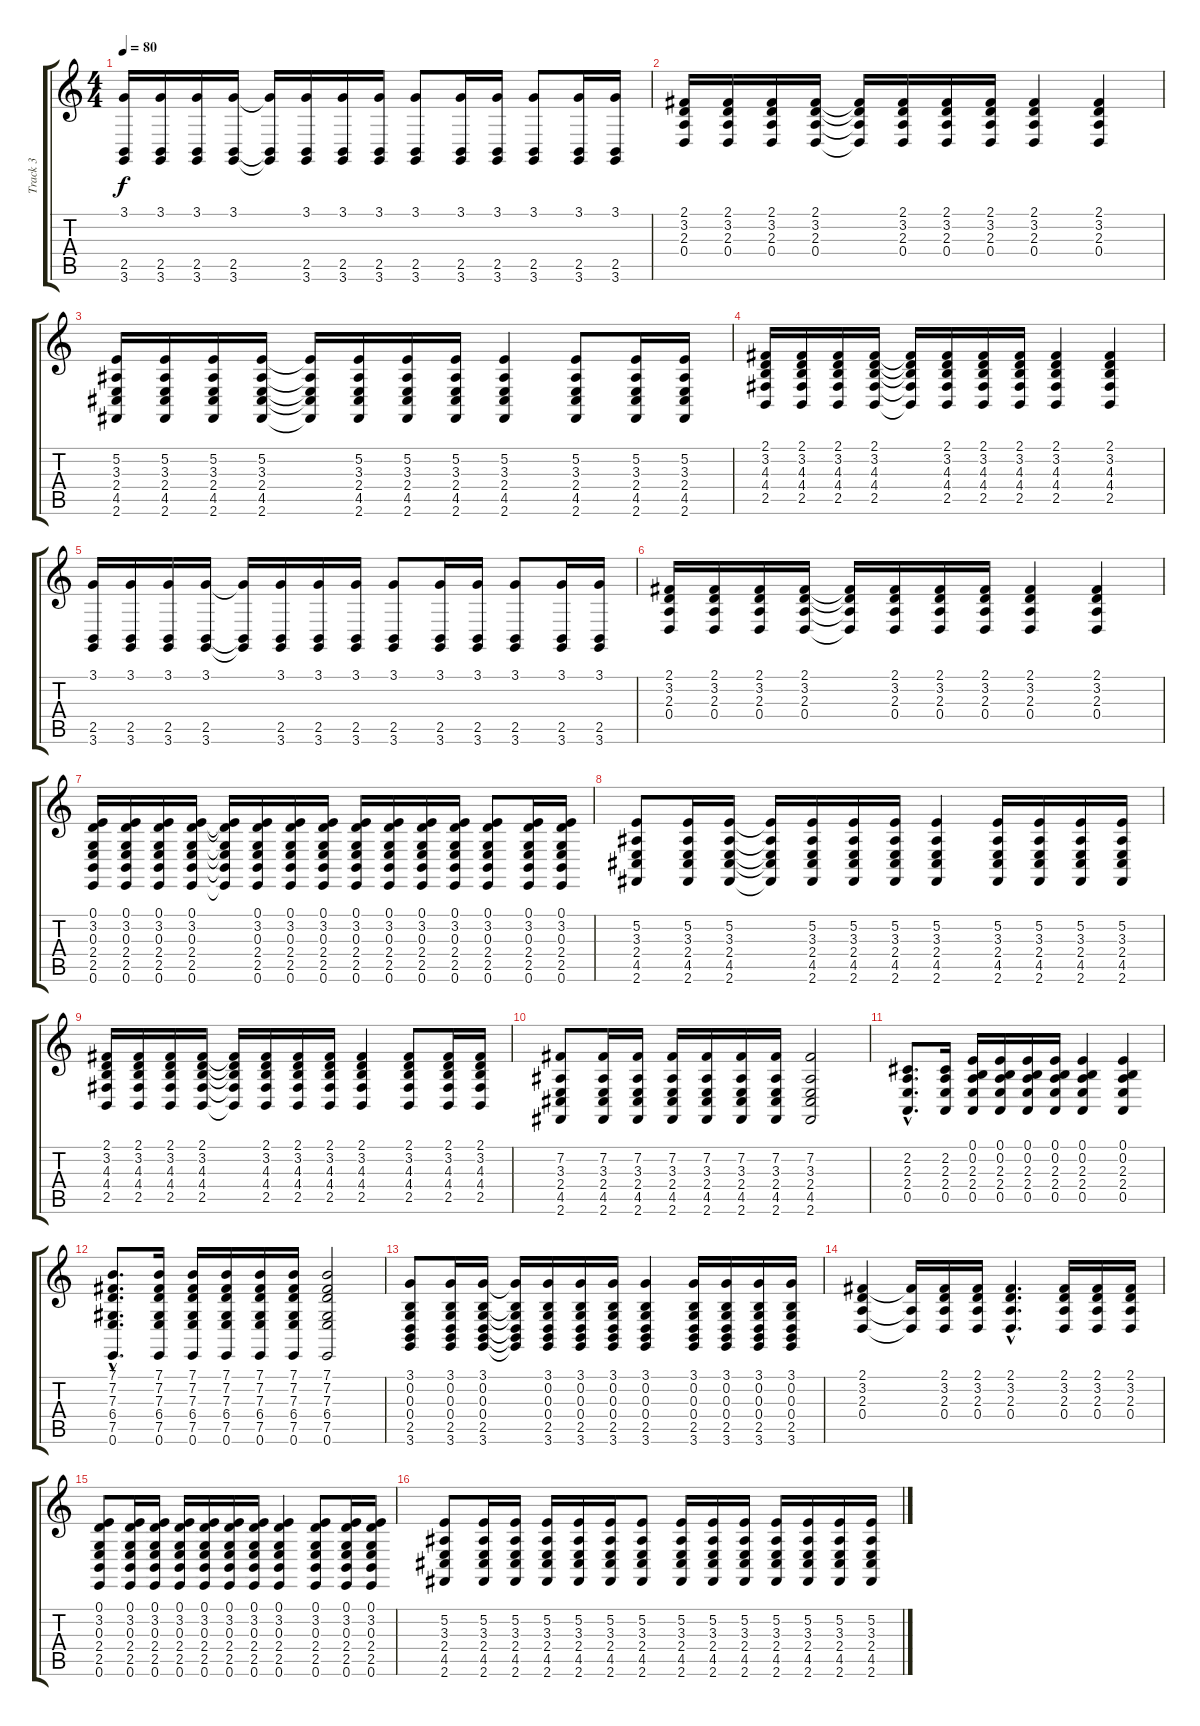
\track ("Track 3" "Track 3") {instrument pad3polysynth}
\staff {score tabs}
\tuning (E4 B3 G3 D3 A2 E2) {hide}
\ts (4 4)
\tempo 80
\clef g2
\ks c
(3.1 2.5 3.6).16{dy f} (3.1 2.5 3.6).16 (3.1 2.5 3.6).16 (3.1 2.5 3.6).16 (3.1{t} 2.5{t} 3.6{t}).16 (3.1 2.5 3.6).16 (3.1 2.5 3.6).16 (3.1 2.5 3.6).16 (3.1 2.5 3.6).8 (3.1 2.5 3.6).16 (3.1 2.5 3.6).16 (3.1 2.5 3.6).8 (3.1 2.5 3.6).16 (3.1 2.5 3.6).16 |
(2.1 3.2 2.3 0.4).16 (2.1 3.2 2.3 0.4).16 (2.1 3.2 2.3 0.4).16 (2.1 3.2 2.3 0.4).16 (2.1{t} 3.2{t} 2.3{t} 0.4{t}).16 (2.1 3.2 2.3 0.4).16 (2.1 3.2 2.3 0.4).16 (2.1 3.2 2.3 0.4).16 (2.1 3.2 2.3 0.4).4 (2.1 3.2 2.3 0.4).4 |
(5.2 3.3 2.4 4.5 2.6).16 (5.2 3.3 2.4 4.5 2.6).16 (5.2 3.3 2.4 4.5 2.6).16 (5.2 3.3 2.4 4.5 2.6).16 (5.2{t} 3.3{t} 2.4{t} 4.5{t} 2.6{t}).16 (5.2 3.3 2.4 4.5 2.6).16 (5.2 3.3 2.4 4.5 2.6).16 (5.2 3.3 2.4 4.5 2.6).16 (5.2 3.3 2.4 4.5 2.6).4 (5.2 3.3 2.4 4.5 2.6).8 (5.2 3.3 2.4 4.5 2.6).16 (5.2 3.3 2.4 4.5 2.6).16 |
(2.1 3.2 4.3 4.4 2.5).16 (2.1 3.2 4.3 4.4 2.5).16 (2.1 3.2 4.3 4.4 2.5).16 (2.1 3.2 4.3 4.4 2.5).16 (2.1{t} 3.2{t} 4.3{t} 4.4{t} 2.5{t}).16 (2.1 3.2 4.3 4.4 2.5).16 (2.1 3.2 4.3 4.4 2.5).16 (2.1 3.2 4.3 4.4 2.5).16 (2.1 3.2 4.3 4.4 2.5).4 (2.1 3.2 4.3 4.4 2.5).4 |
(3.1 2.5 3.6).16 (3.1 2.5 3.6).16 (3.1 2.5 3.6).16 (3.1 2.5 3.6).16 (3.1{t} 2.5{t} 3.6{t}).16 (3.1 2.5 3.6).16 (3.1 2.5 3.6).16 (3.1 2.5 3.6).16 (3.1 2.5 3.6).8 (3.1 2.5 3.6).16 (3.1 2.5 3.6).16 (3.1 2.5 3.6).8 (3.1 2.5 3.6).16 (3.1 2.5 3.6).16 |
(2.1 3.2 2.3 0.4).16 (2.1 3.2 2.3 0.4).16 (2.1 3.2 2.3 0.4).16 (2.1 3.2 2.3 0.4).16 (2.1{t} 3.2{t} 2.3{t} 0.4{t}).16 (2.1 3.2 2.3 0.4).16 (2.1 3.2 2.3 0.4).16 (2.1 3.2 2.3 0.4).16 (2.1 3.2 2.3 0.4).4 (2.1 3.2 2.3 0.4).4 |
(0.1 3.2 0.3 2.4 2.5 0.6).16 (0.1 3.2 0.3 2.4 2.5 0.6).16 (0.1 3.2 0.3 2.4 2.5 0.6).16 (0.1 3.2 0.3 2.4 2.5 0.6).16 (0.1{t} 3.2{t} 0.3{t} 2.4{t} 2.5{t} 0.6{t}).16 (0.1 3.2 0.3 2.4 2.5 0.6).16 (0.1 3.2 0.3 2.4 2.5 0.6).16 (0.1 3.2 0.3 2.4 2.5 0.6).16 (0.1 3.2 0.3 2.4 2.5 0.6).16 (0.1 3.2 0.3 2.4 2.5 0.6).16 (0.1 3.2 0.3 2.4 2.5 0.6).16 (0.1 3.2 0.3 2.4 2.5 0.6).16 (0.1 3.2 0.3 2.4 2.5 0.6).8 (0.1 3.2 0.3 2.4 2.5 0.6).16 (0.1 3.2 0.3 2.4 2.5 0.6).16 |
(5.2 3.3 2.4 4.5 2.6).8 (5.2 3.3 2.4 4.5 2.6).16 (5.2 3.3 2.4 4.5 2.6).16 (5.2{t} 3.3{t} 2.4{t} 4.5{t} 2.6{t}).16 (5.2 3.3 2.4 4.5 2.6).16 (5.2 3.3 2.4 4.5 2.6).16 (5.2 3.3 2.4 4.5 2.6).16 (5.2 3.3 2.4 4.5 2.6).4 (5.2 3.3 2.4 4.5 2.6).16 (5.2 3.3 2.4 4.5 2.6).16 (5.2 3.3 2.4 4.5 2.6).16 (5.2 3.3 2.4 4.5 2.6).16 |
(2.1 3.2 4.3 4.4 2.5).16 (2.1 3.2 4.3 4.4 2.5).16 (2.1 3.2 4.3 4.4 2.5).16 (2.1 3.2 4.3 4.4 2.5).16 (2.1{t} 3.2{t} 4.3{t} 4.4{t} 2.5{t}).16 (2.1 3.2 4.3 4.4 2.5).16 (2.1 3.2 4.3 4.4 2.5).16 (2.1 3.2 4.3 4.4 2.5).16 (2.1 3.2 4.3 4.4 2.5).4 (2.1 3.2 4.3 4.4 2.5).8 (2.1 3.2 4.3 4.4 2.5).16 (2.1 3.2 4.3 4.4 2.5).16 |
(7.2 3.3 2.4 4.5 2.6).8 (7.2 3.3 2.4 4.5 2.6).16 (7.2 3.3 2.4 4.5 2.6).16 (7.2 3.3 2.4 4.5 2.6).16 (7.2 3.3 2.4 4.5 2.6).16 (7.2 3.3 2.4 4.5 2.6).16 (7.2 3.3 2.4 4.5 2.6).16 (7.2 3.3 2.4 4.5 2.6).2 |
(2.2{hac} 2.3{hac} 2.4{hac} 0.5{hac}).8{d} (2.2 2.3 2.4 0.5).16 (0.1 0.2 2.3 2.4 0.5).16 (0.1 0.2 2.3 2.4 0.5).16 (0.1 0.2 2.3 2.4 0.5).16 (0.1 0.2 2.3 2.4 0.5).16 (0.1 0.2 2.3 2.4 0.5).4 (0.1 0.2 2.3 2.4 0.5).4 |
(7.1{hac} 7.2{hac} 7.3{hac} 6.4{hac} 7.5{hac} 0.6{hac}).8{d} (7.1 7.2 7.3 6.4 7.5 0.6).16 (7.1 7.2 7.3 6.4 7.5 0.6).16 (7.1 7.2 7.3 6.4 7.5 0.6).16 (7.1 7.2 7.3 6.4 7.5 0.6).16 (7.1 7.2 7.3 6.4 7.5 0.6).16 (7.1 7.2 7.3 6.4 7.5 0.6).2 |
(3.1 0.2 0.3 0.4 2.5 3.6).8 (3.1 0.2 0.3 0.4 2.5 3.6).16 (3.1 0.2 0.3 0.4 2.5 3.6).16 (3.1{t} 0.2{t} 0.3{t} 0.4{t} 2.5{t} 3.6{t}).16 (3.1 0.2 0.3 0.4 2.5 3.6).16 (3.1 0.2 0.3 0.4 2.5 3.6).16 (3.1 0.2 0.3 0.4 2.5 3.6).16 (3.1 0.2 0.3 0.4 2.5 3.6).4 (3.1 0.2 0.3 0.4 2.5 3.6).16 (3.1 0.2 0.3 0.4 2.5 3.6).16 (3.1 0.2 0.3 0.4 2.5 3.6).16 (3.1 0.2 0.3 0.4 2.5 3.6).16 |
(2.1 3.2 2.3 0.4).4 (2.1{t} 2.3{t} 0.4{t}).16 (2.1 3.2 2.3 0.4).16 (2.1 3.2 2.3 0.4).16 (2.1{hac} 3.2{hac} 2.3{hac} 0.4{hac}).4{d} (2.1 3.2 2.3 0.4).16 (2.1 3.2 2.3 0.4).16 (2.1 3.2 2.3 0.4).16 |
(0.1 3.2 0.3 2.4 2.5 0.6).8 (0.1 3.2 0.3 2.4 2.5 0.6).16 (0.1 3.2 0.3 2.4 2.5 0.6).16 (0.1 3.2 0.3 2.4 2.5 0.6).16 (0.1 3.2 0.3 2.4 2.5 0.6).16 (0.1 3.2 0.3 2.4 2.5 0.6).16 (0.1 3.2 0.3 2.4 2.5 0.6).16 (0.1 3.2 0.3 2.4 2.5 0.6).4 (0.1 3.2 0.3 2.4 2.5 0.6).8 (0.1 3.2 0.3 2.4 2.5 0.6).16 (0.1 3.2 0.3 2.4 2.5 0.6).16 |
(5.2 3.3 2.4 4.5 2.6).8 (5.2 3.3 2.4 4.5 2.6).16 (5.2 3.3 2.4 4.5 2.6).16 (5.2 3.3 2.4 4.5 2.6).16 (5.2 3.3 2.4 4.5 2.6).16 (5.2 3.3 2.4 4.5 2.6).16 (5.2 3.3 2.4 4.5 2.6).8 (5.2 3.3 2.4 4.5 2.6).16 (5.2 3.3 2.4 4.5 2.6).16 (5.2 3.3 2.4 4.5 2.6).16 (5.2 3.3 2.4 4.5 2.6).16 (5.2 3.3 2.4 4.5 2.6).16 (5.2 3.3 2.4 4.5 2.6).16 (5.2 3.3 2.4 4.5 2.6).16
